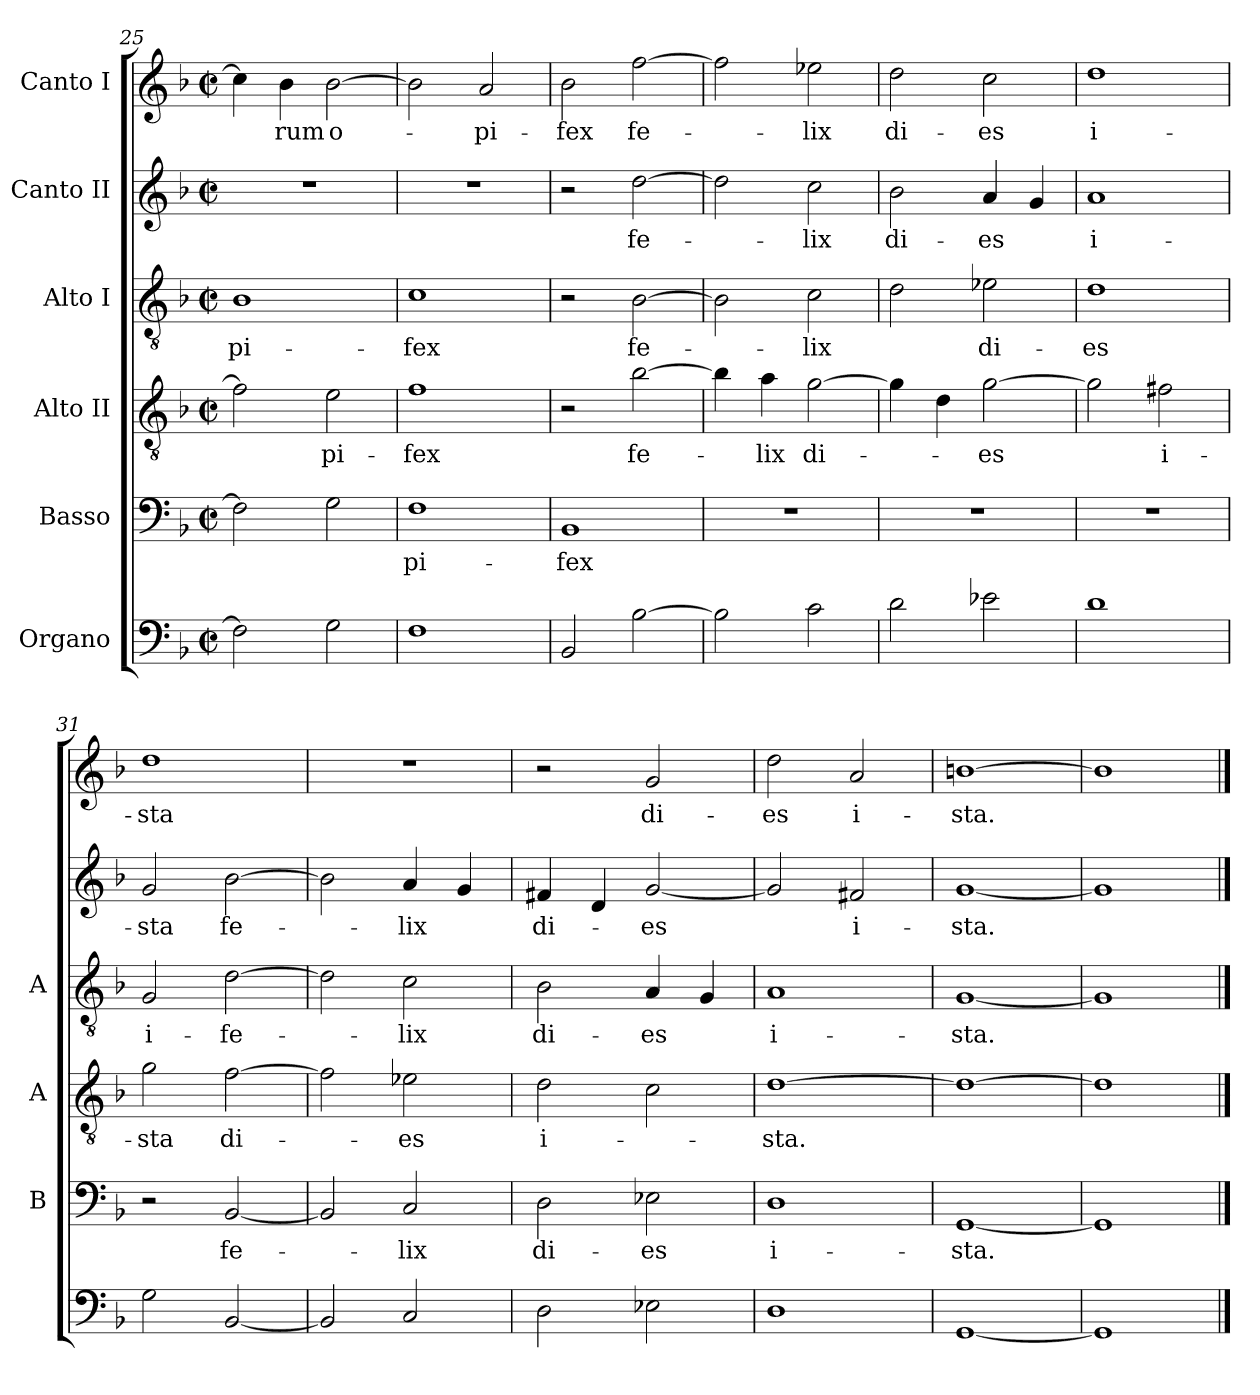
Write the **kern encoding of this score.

**kern	**kern	**text	**kern	**text	**kern	**text	**kern	**text	**kern	**text
*part6	*part5	*part5	*part4	*part4	*part3	*part3	*part2	*part2	*part1	*part1
*staff6	*staff5	*staff5	*staff4	*staff4	*staff3	*staff3	*staff2	*staff2	*staff1	*staff1
*I"Organo	*I"Basso	*	*I"Alto II	*	*I"Alto I	*	*I"Canto II	*	*I"Canto I	*
*	*I'B	*	*I'A	*	*I'A	*	*	*	*	*
*clefF4	*clefF4	*	*clefGv2	*	*clefGv2	*	*clefG2	*	*clefG2	*
*k[b-]	*k[b-]	*	*k[b-]	*	*k[b-]	*	*k[b-]	*	*k[b-]	*
*M2/2	*M2/2	*	*M2/2	*	*M2/2	*	*M2/2	*	*M2/2	*
*met(c|)	*met(c|)	*	*met(c|)	*	*met(c|)	*	*met(c|)	*	*met(c|)	*
=25	=25	=25	=25	=25	=25	=25	=25	=25	=25	=25
2F]	2F]	.	2f]	.	1B-	-pi-	1r	.	4cc]	.
.	.	.	.	.	.	.	.	.	4b-	-rum
2G	2G	.	2e	-pi-	.	.	.	.	[2b-	o-
=26	=26	=26	=26	=26	=26	=26	=26	=26	=26	=26
1F	1F	-pi-	1f	-fex	1c	-fex	1r	.	2b-]	.
.	.	.	.	.	.	.	.	.	2a	-pi-
=27	=27	=27	=27	=27	=27	=27	=27	=27	=27	=27
2BB-	1BB-	-fex	2r	.	2r	.	2r	.	2b-	-fex
[2B-	.	.	[2b-	fe-	[2B-	fe-	[2dd	fe-	[2ff	fe-
=28	=28	=28	=28	=28	=28	=28	=28	=28	=28	=28
2B-]	1r	.	4b-]	.	2B-]	.	2dd]	.	2ff]	.
.	.	.	4a	-lix	.	.	.	.	.	.
2c	.	.	[2g	di-	2c	-lix	2cc	-lix	2ee-X	-lix
=29	=29	=29	=29	=29	=29	=29	=29	=29	=29	=29
2d	1r	.	4g]	.	2d	.	2b-	di-	2dd	di-
.	.	.	4d	.	.	.	.	.	.	.
2e-X	.	.	[2g	-es	2e-X	di-	4a	-es	2cc	-es
.	.	.	.	.	.	.	4g	.	.	.
=30	=30	=30	=30	=30	=30	=30	=30	=30	=30	=30
1d	1r	.	2g]	.	1d	-es	1a	i-	1dd	i-
.	.	.	2f#X	i-	.	.	.	.	.	.
=31	=31	=31	=31	=31	=31	=31	=31	=31	=31	=31
2G	2r	.	2g	-sta	2G	i-	2g	-sta	1dd	-sta
[2BB-	[2BB-	fe-	[2f	di-	[2d	-fe-	[2b-	fe-	.	.
=32	=32	=32	=32	=32	=32	=32	=32	=32	=32	=32
2BB-]	2BB-]	.	2f]	.	2d]	.	2b-]	.	1r	.
2C	2C	-lix	2e-X	-es	2c	-lix	4a	-lix	.	.
.	.	.	.	.	.	.	4g	.	.	.
=33	=33	=33	=33	=33	=33	=33	=33	=33	=33	=33
2D	2D	di-	2d	i-	2B-	di-	4f#X	di-	2r	.
.	.	.	.	.	.	.	4d	.	.	.
2E-X	2E-X	-es	2c	.	4A	-es	[2g	-es	2g	di-
.	.	.	.	.	4G	.	.	.	.	.
=34	=34	=34	=34	=34	=34	=34	=34	=34	=34	=34
1D	1D	i-	[1d	-sta.	1A	i-	2g]	.	2dd	-es
.	.	.	.	.	.	.	2f#X	i-	2a	i-
=35	=35	=35	=35	=35	=35	=35	=35	=35	=35	=35
[1GG	[1GG	-sta.	1d_	.	[1G	-sta.	[1g	-sta.	[1bn	-sta.
=36	=36	=36	=36	=36	=36	=36	=36	=36	=36	=36
1GG]	1GG]	.	1d]	.	1G]	.	1g]	.	1b]	.
==	==	==	==	==	==	==	==	==	==	==
*-	*-	*-	*-	*-	*-	*-	*-	*-	*-	*-
